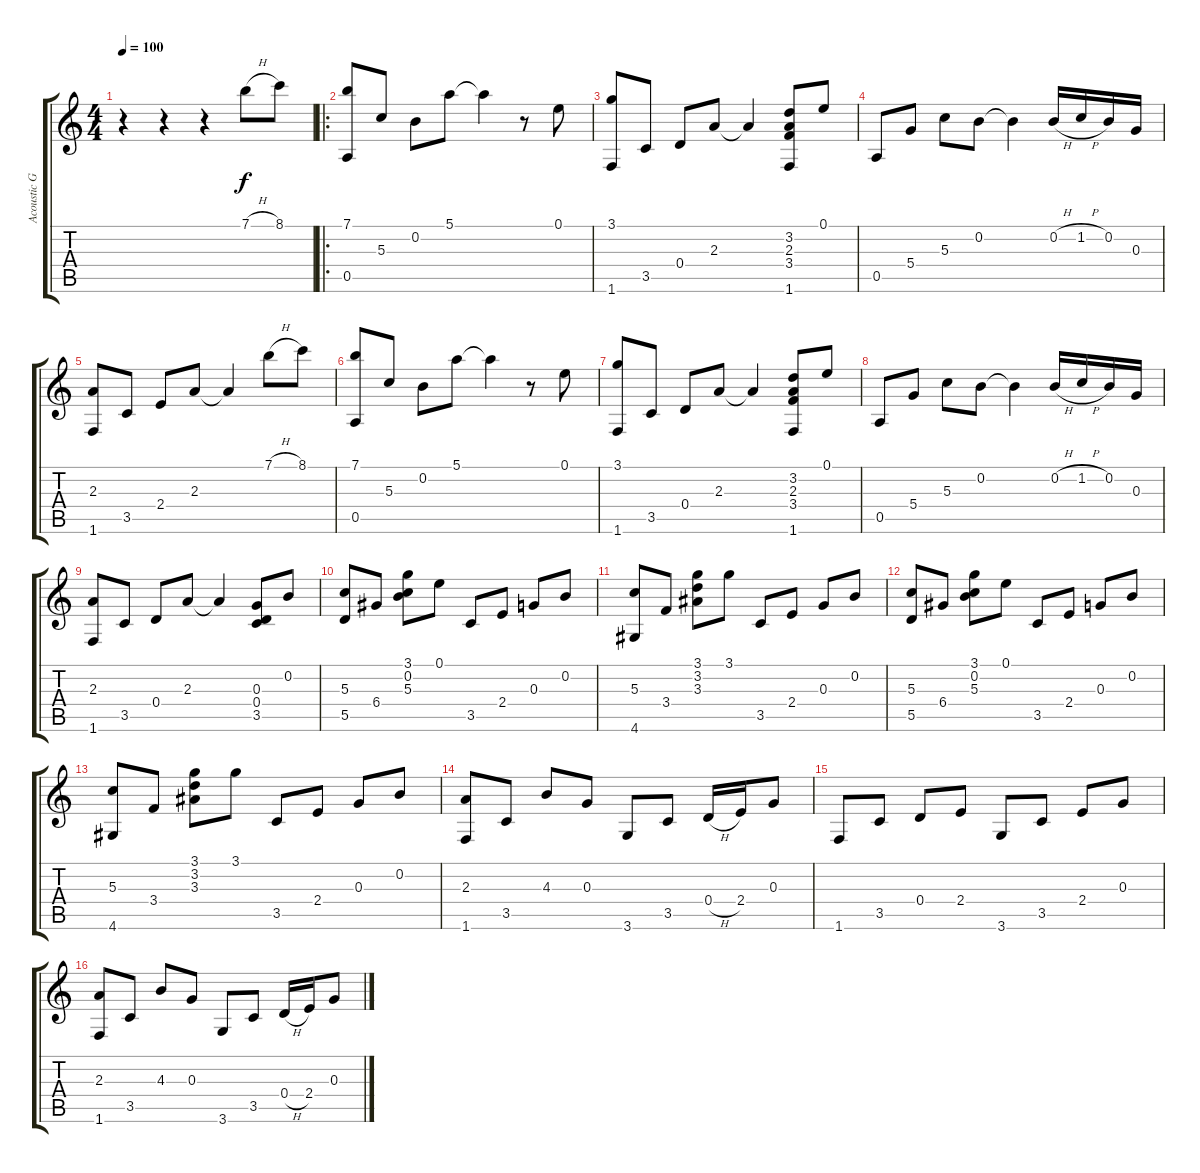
\track ("Acoustic Guitar" "Acoustic G") {instrument acousticguitarnylon}
\staff {score tabs}
\tuning (E4 B3 G3 D3 A2 E2) {hide}
\ts (4 4)
\tempo 100
\clef g2
\ks c
r.4{dy f instrument acousticguitarnylon} r.4 r.4 7.1{h}.8 8.1.8 |
\ro
(7.1 0.5).8 5.3.8 0.2.8 5.1.8 5.1{t}.4 r.8 0.1.8 |
(3.1 1.6).8 3.5.8 0.4.8 2.3.8 2.3{t}.4 (3.2 2.3 3.4 1.6).8 0.1.8 |
0.5.8 5.4.8 5.3.8 0.2.8 0.2{t}.4 0.2{h}.16 1.2{h}.16 0.2.16 0.3.16 |
(2.3 1.6).8 3.5.8 2.4.8 2.3.8 2.3{t}.4 7.1{h}.8 8.1.8 |
(7.1 0.5).8 5.3.8 0.2.8 5.1.8 5.1{t}.4 r.8 0.1.8 |
(3.1 1.6).8 3.5.8 0.4.8 2.3.8 2.3{t}.4 (3.2 2.3 3.4 1.6).8 0.1.8 |
0.5.8 5.4.8 5.3.8 0.2.8 0.2{t}.4 0.2{h}.16 1.2{h}.16 0.2.16 0.3.16 |
(2.3 1.6).8 3.5.8 0.4.8 2.3.8 2.3{t}.4 (0.3 0.4 3.5).8 0.2.8 |
(5.3 5.5).8 6.4.8 (3.1 0.2 5.3).8 0.1.8 3.5.8 2.4.8 0.3.8 0.2.8 |
(5.3 4.6).8 3.4.8 (3.1 3.2 3.3).8 3.1.8 3.5.8 2.4.8 0.3.8 0.2.8 |
(5.3 5.5).8 6.4.8 (3.1 0.2 5.3).8 0.1.8 3.5.8 2.4.8 0.3.8 0.2.8 |
(5.3 4.6).8 3.4.8 (3.1 3.2 3.3).8 3.1.8 3.5.8 2.4.8 0.3.8 0.2.8 |
(2.3 1.6).8 3.5.8 4.3.8 0.3.8 3.6.8 3.5.8 0.4{h}.16 2.4.16 0.3.8 |
1.6.8 3.5.8 0.4.8 2.4.8 3.6.8 3.5.8 2.4.8 0.3.8 |
(2.3 1.6).8 3.5.8 4.3.8 0.3.8 3.6.8 3.5.8 0.4{h}.16 2.4.16 0.3.8
